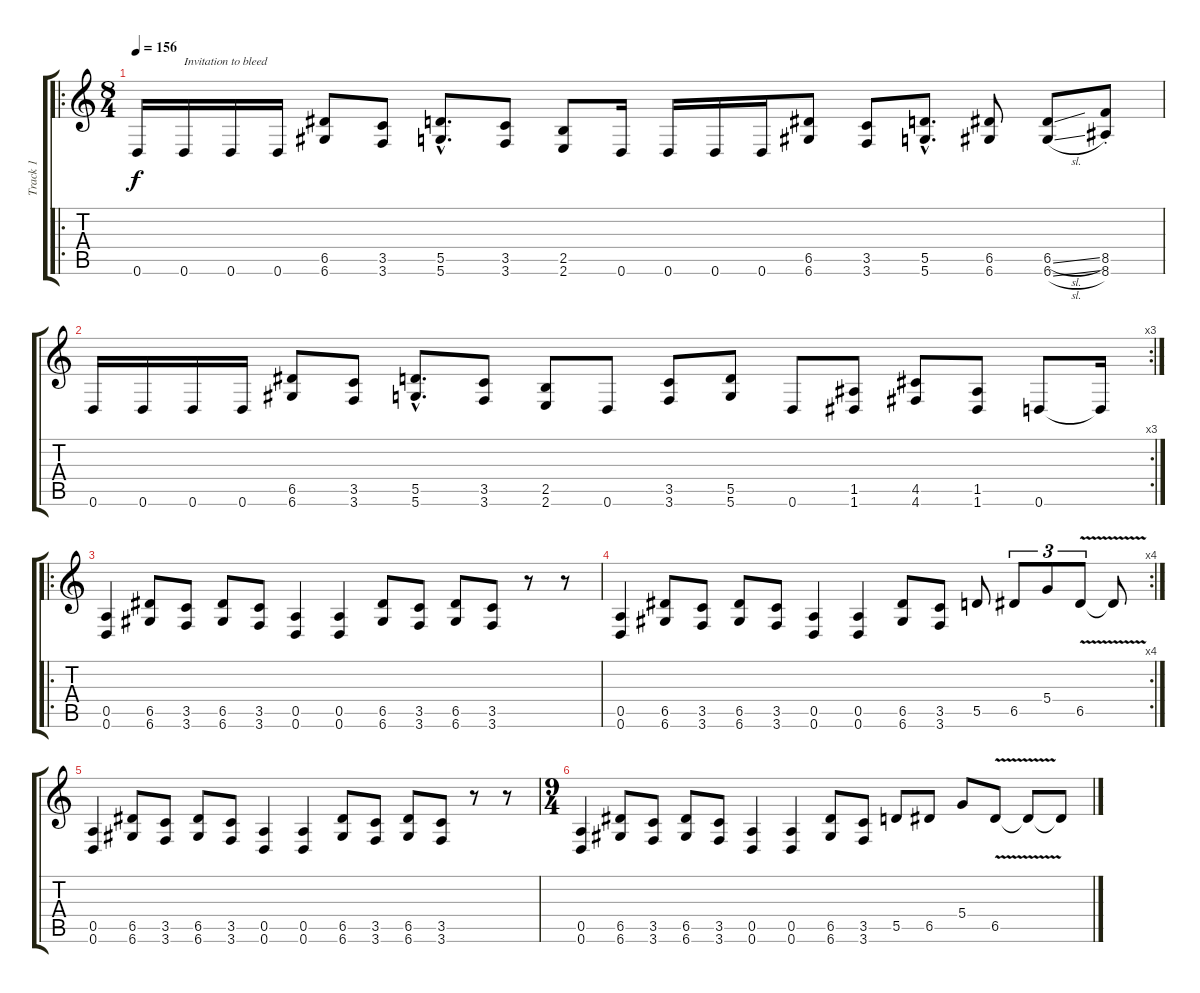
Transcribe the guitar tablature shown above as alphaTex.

\track ("Track 1" "Track 1") {instrument distortionguitar}
\staff {score tabs}
\tuning (E4 B3 G3 D3 A2 D2) {hide}
\ro
\ts (8 4)
\tempo 156
\clef g2
\ks c
0.6.16{dy f} 0.6.16{txt "Invitation to bleed"} 0.6.16 0.6.16 (6.5 6.6).8 (3.5 3.6).8 (5.5{hac} 5.6{hac}).8{d} (3.5 3.6).8 (2.5 2.6).8 0.6.16 0.6.16 0.6.16 0.6.16 (6.5 6.6).8 (3.5 3.6).8 (5.5{hac} 5.6{hac}).8{d} (6.5 6.6).8 (6.5{sl} 6.6{sl}).8 (8.5 8.6{st}).8 |
\rc 3
0.6.16 0.6.16 0.6.16 0.6.16 (6.5 6.6).8 (3.5 3.6).8 (5.5{hac} 5.6{hac}).8{d} (3.5 3.6).8 (2.5 2.6).8 0.6.8 (3.5 3.6).8 (5.5 5.6).8 0.6.8 (1.5 1.6).8 (4.5 4.6).8 (1.5 1.6).8 0.6.8 0.6{t}.16 |
\ro
(0.5 0.6).4 (6.5 6.6).8 (3.5 3.6).8 (6.5 6.6).8 (3.5 3.6).8 (0.5 0.6).4 (0.5 0.6).4 (6.5 6.6).8 (3.5 3.6).8 (6.5 6.6).8 (3.5 3.6).8 r.8 r.8 |
\rc 4
(0.5 0.6).4 (6.5 6.6).8 (3.5 3.6).8 (6.5 6.6).8 (3.5 3.6).8 (0.5 0.6).4 (0.5 0.6).4 (6.5 6.6).8 (3.5 3.6).8 5.5.8 6.5.8{tu (3 2)} 5.4.8{tu (3 2)} 6.5{v}.8{tu (3 2)} 6.5{t}.8 |
(0.5 0.6).4 (6.5 6.6).8 (3.5 3.6).8 (6.5 6.6).8 (3.5 3.6).8 (0.5 0.6).4 (0.5 0.6).4 (6.5 6.6).8 (3.5 3.6).8 (6.5 6.6).8 (3.5 3.6).8 r.8 r.8 |
\ts (9 4)
(0.5 0.6).4 (6.5 6.6).8 (3.5 3.6).8 (6.5 6.6).8 (3.5 3.6).8 (0.5 0.6).4 (0.5 0.6).4 (6.5 6.6).8 (3.5 3.6).8 5.5.8 6.5.8 5.4.8 6.5{v}.8 6.5{t}.8 6.5{t}.8
